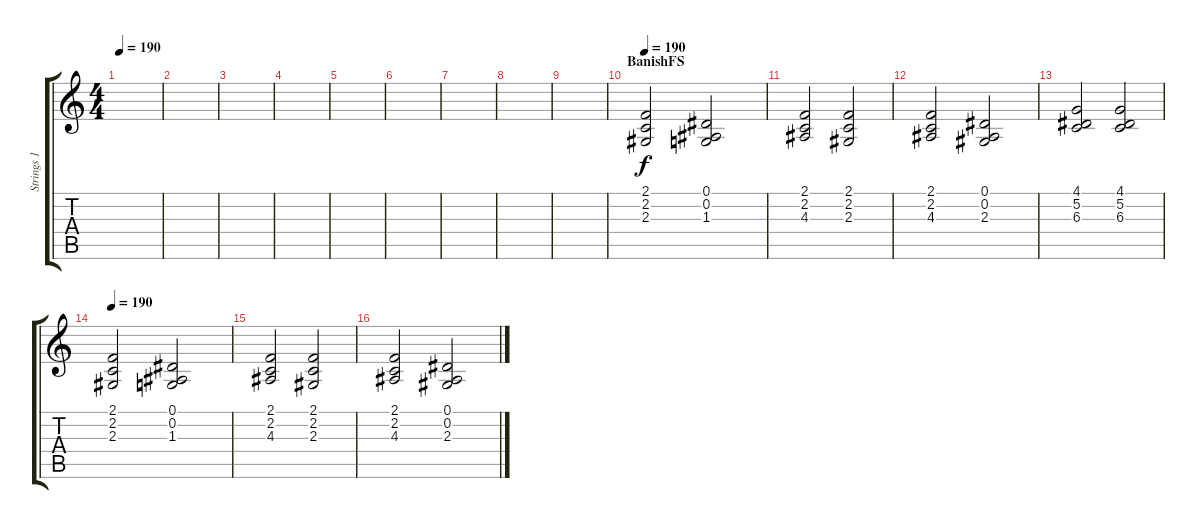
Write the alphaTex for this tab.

\track ("Strings 1" "Strings 1") {instrument stringensemble2}
\staff {score tabs}
\tuning (Eb4 Bb3 Gb3 Db3 Ab2 Eb2) {hide}
\ts (4 4)
\tempo 190
\clef g2
\ks c
|
|
|
|
|
|
|
|
|
\section ("" "BanishFS")
\tempo 190
(2.1 2.2 2.3).2{volume 13 instrument distortionguitar} (0.1 0.2 1.3).2 |
(2.1 2.2 4.3).2 (2.1 2.2 2.3).2 |
(2.1 2.2 4.3).2 (0.1 0.2 2.3).2 |
(4.1 5.2 6.3).2 (4.1 5.2 6.3).2 |
\tempo 190
(2.1 2.2 2.3).2 (0.1 0.2 1.3).2 |
(2.1 2.2 4.3).2 (2.1 2.2 2.3).2 |
(2.1 2.2 4.3).2 (0.1 0.2 2.3).2
